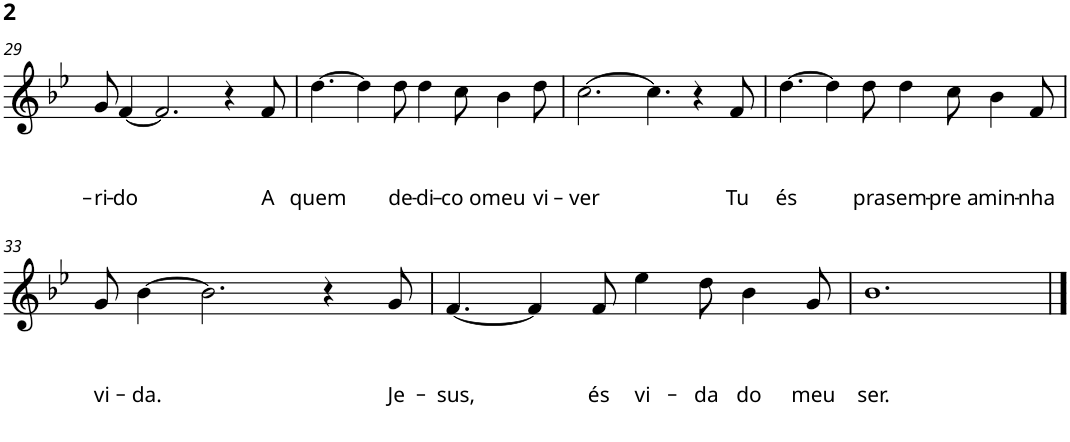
**kern	**text	**text	**text
*part1	*part1	*part1	*part1
*staff1	*staff1	*staff1	*staff1
*I"Trompete em Bb	*	*	*
*I'Tpt. em Bb	*	*	*
!!LO:PB:g=z
*clefG2	*	*	*
*Trd1c2	*	*	*
*k[b-e-]	*	*	*
*M12/8	*	*	*
=29	=29	=29	=29
!	!	!	!LO:LY:b
8g/	.	.	-ri-
!	!	!	!LO:LY:b
[4f/	.	.	-do
2.f/]	.	.	.
4r	.	.	.
!	!	!	!LO:LY:b
8f/	.	.	A
=30	=30	=30	=30
!	!	!	!LO:LY:b
[4.dd\	.	.	quem
4dd\]	.	.	.
!	!	!	!LO:LY:b
8dd\	.	.	de-
!	!	!	!LO:LY:b
4dd\	.	.	-di-
!	!	!	!LO:LY:b
8cc\	.	.	-co o
!	!	!	!LO:LY:b
4b-\	.	.	meu
!	!	!	!LO:LY:b
8dd\	.	.	vi-
=31	=31	=31	=31
!	!	!	!LO:LY:b
[2.cc\	.	.	-ver
4.cc\]	.	.	.
4r	.	.	.
!	!	!	!LO:LY:b
8f/	.	.	Tu
=32	=32	=32	=32
!	!	!	!LO:LY:b
[4.dd\	.	.	és
4dd\]	.	.	.
!	!	!	!LO:LY:b
8dd\	.	.	pra
!	!	!	!LO:LY:b
4dd\	.	.	sem-
!	!	!	!LO:LY:b
8cc\	.	.	-pre a
!	!	!	!LO:LY:b
4b-\	.	.	min-
!	!	!	!LO:LY:b
8f/	.	.	-nha
!!LO:LB:g=z
=33	=33	=33	=33
!	!	!	!LO:LY:b
8g/	.	.	vi-
!	!	!	!LO:LY:b
[4b-\	.	.	-da.
2.b-\]	.	.	.
4r	.	.	.
!	!	!	!LO:LY:b
8g/	.	.	Je-
=34	=34	=34	=34
!	!	!	!LO:LY:b
[4.f/	.	.	-sus,
4f/]	.	.	.
!	!	!	!LO:LY:b
8f/	.	.	és
!	!	!	!LO:LY:b
4ee-\	.	.	vi-
!	!	!	!LO:LY:b
8dd\	.	.	-da
!	!	!	!LO:LY:b
4b-\	.	.	do
!	!	!	!LO:LY:b
8g/	.	.	meu
=35	=35	=35	=35
!	!	!	!LO:LY:b
1.b-	.	.	ser.
==	==	==	==
*-	*-	*-	*-
